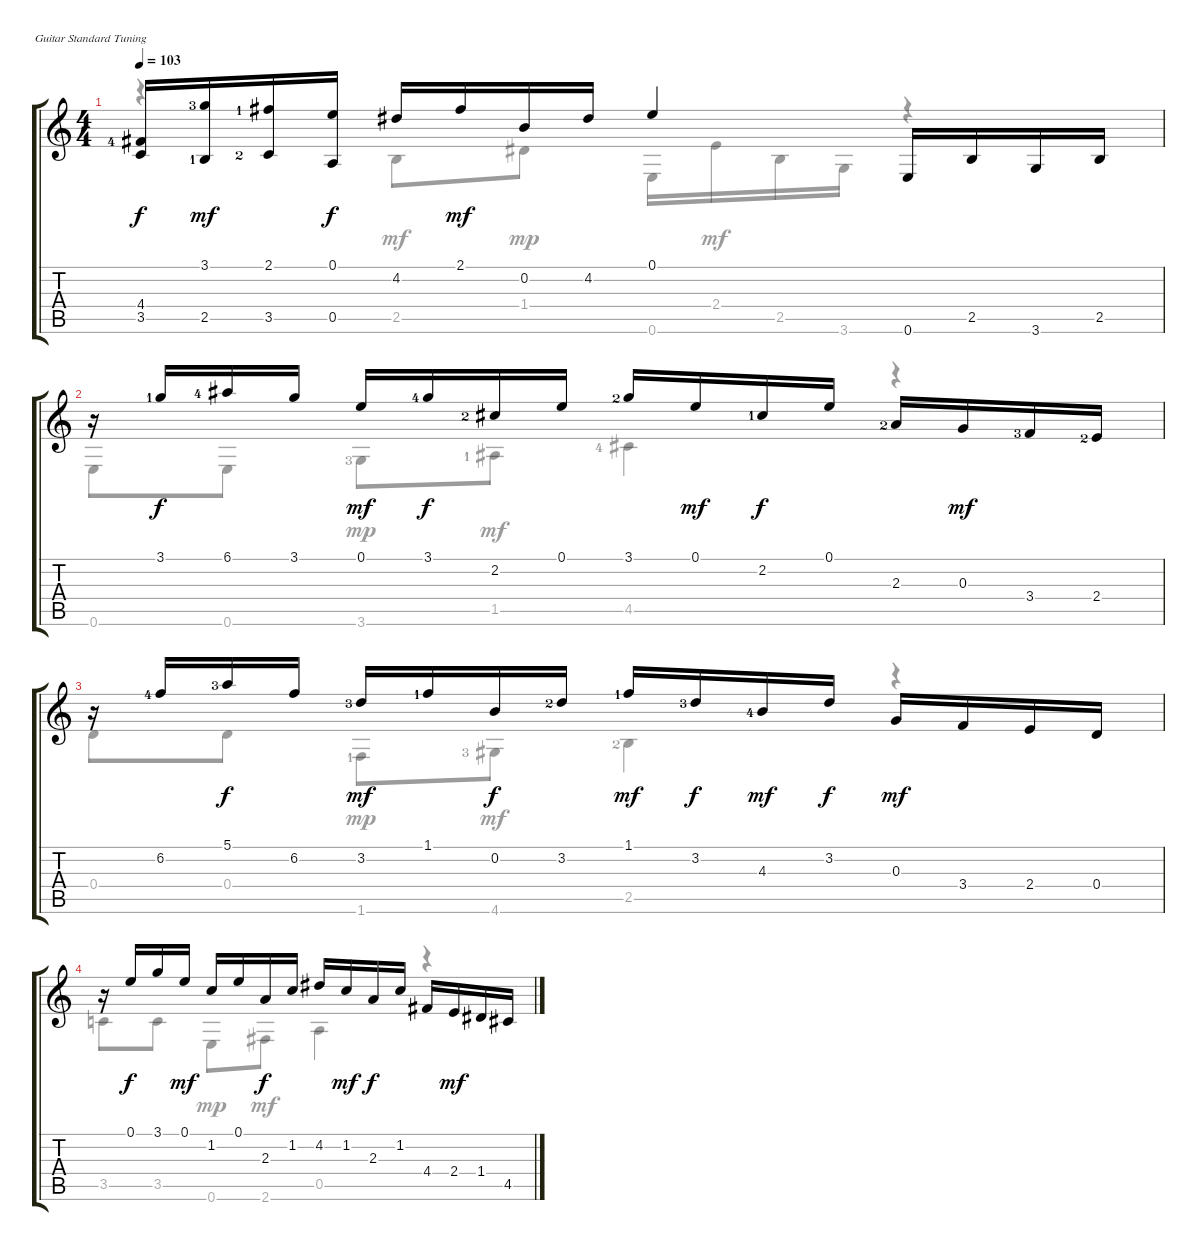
\bracketExtendMode groupsimilarinstruments
\firstSystemTrackNameOrientation horizontal
\otherSystemsTrackNameOrientation horizontal
\track "" {instrument acousticguitarnylon}
\staff {score tabs}
\tuning (E4 B3 G3 D3 A2 E2)
\voice
\ts (4 4)
\tempo 103
\clef g2
\ks c
(4.4{lf 5} 3.5).16{dy f} (3.1{lf 4} 2.5{lf 2}).16{dy mf} (2.1{lf 2} 3.5{lf 3}).16 (0.1 0.5).16{dy f} 4.2.16 2.1.16{dy mf} 0.2.16 4.2.16 0.1.4 0.6.16 2.5.16 3.6.16 2.5.16 |
r.16 3.1{lf 2}.16{dy f} 6.1{lf 5}.16 3.1.16 0.1.16{dy mf} 3.1{lf 5}.16{dy f} 2.2{lf 3}.16 0.1.16 3.1{lf 3}.16 0.1.16{dy mf} 2.2{lf 2}.16{dy f} 0.1.16 2.3{lf 3}.16 0.3.16{dy mf} 3.4{lf 4}.16 2.4{lf 3}.16 |
r.16 6.2{lf 5}.16 5.1{lf 4}.16{dy f} 6.2.16 3.2{lf 4}.16{dy mf} 1.1{lf 2}.16 0.2.16{dy f} 3.2{lf 3}.16 1.1{lf 2}.16{dy mf} 3.2{lf 4}.16{dy f} 4.3{lf 5}.16{dy mf} 3.2.16{dy f} 0.3.16{dy mf} 3.4.16 2.4.16 0.4.16 |
r.16 0.1.16{dy f} 3.1.16 0.1.16{dy mf} 1.2.16 0.1.16 2.3.16{dy f} 1.2.16 4.2.16 1.2.16{dy mf} 2.3.16{dy f} 1.2.16 4.4.16 2.4.16{dy mf} 1.4.16 4.5.16
\voice
\clef g2
\ottava regular
\simile none
\ks c
r.4{dy mf} 2.5.8 1.4.8{dy mp} 0.6.16 2.4.16{dy mf} 2.5.16 3.6.16 r.4 |
0.6.8 0.6.8 3.6{lf 4}.8{dy mp} 1.5{lf 2}.8{dy mf} 4.5{lf 5}.4 r.4 |
0.4.8 0.4.8 1.6{lf 2}.8{dy mp} 4.6{lf 4}.8{dy mf} 2.5{lf 3}.4 r.4 |
3.5.8 3.5.8 0.6.8{dy mp} 2.6.8{dy mf} 0.5.4 r.4
